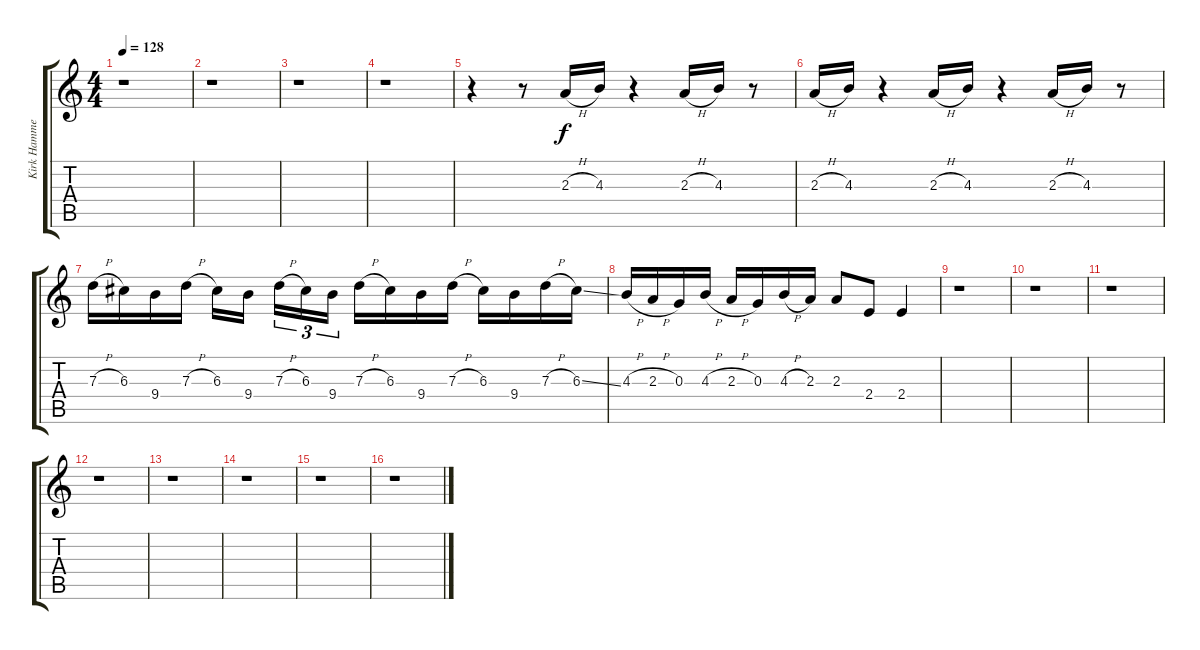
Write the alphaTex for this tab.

\track ("Kirk Hammett 2" "Kirk Hamme") {instrument distortionguitar}
\staff {score tabs}
\tuning (E4 B3 G3 D3 A2 E2) {hide}
\ts (4 4)
\tempo 128
\clef g2
\ks c
r.1{dy f} |
r.1 |
r.1 |
r.1 |
r.4 r.8 2.3{h}.16 4.3.16 r.4 2.3{h}.16 4.3.16 r.8 |
2.3{h}.16 4.3.16 r.4 2.3{h}.16 4.3.16 r.4 2.3{h}.16 4.3.16 r.8 |
7.3{h}.16 6.3.16 9.4.16 7.3{h}.16 6.3.16 9.4.16{beam splitsecondary} 7.3{h}.16{tu (3 2)} 6.3.16{tu (3 2)} 9.4.16{tu (3 2)} 7.3{h}.16 6.3.16 9.4.16 7.3{h}.16 6.3.16 9.4.16 7.3{h}.16 6.3{ss}.16 |
4.3{h}.16 2.3{h}.16 0.3.16 4.3{h}.16 2.3{h}.16 0.3.16 4.3{h}.16 2.3.16 2.3.8 2.4.8 2.4.4 |
r.1 |
r.1 |
r.1 |
r.1 |
r.1 |
r.1 |
r.1 |
r.1
